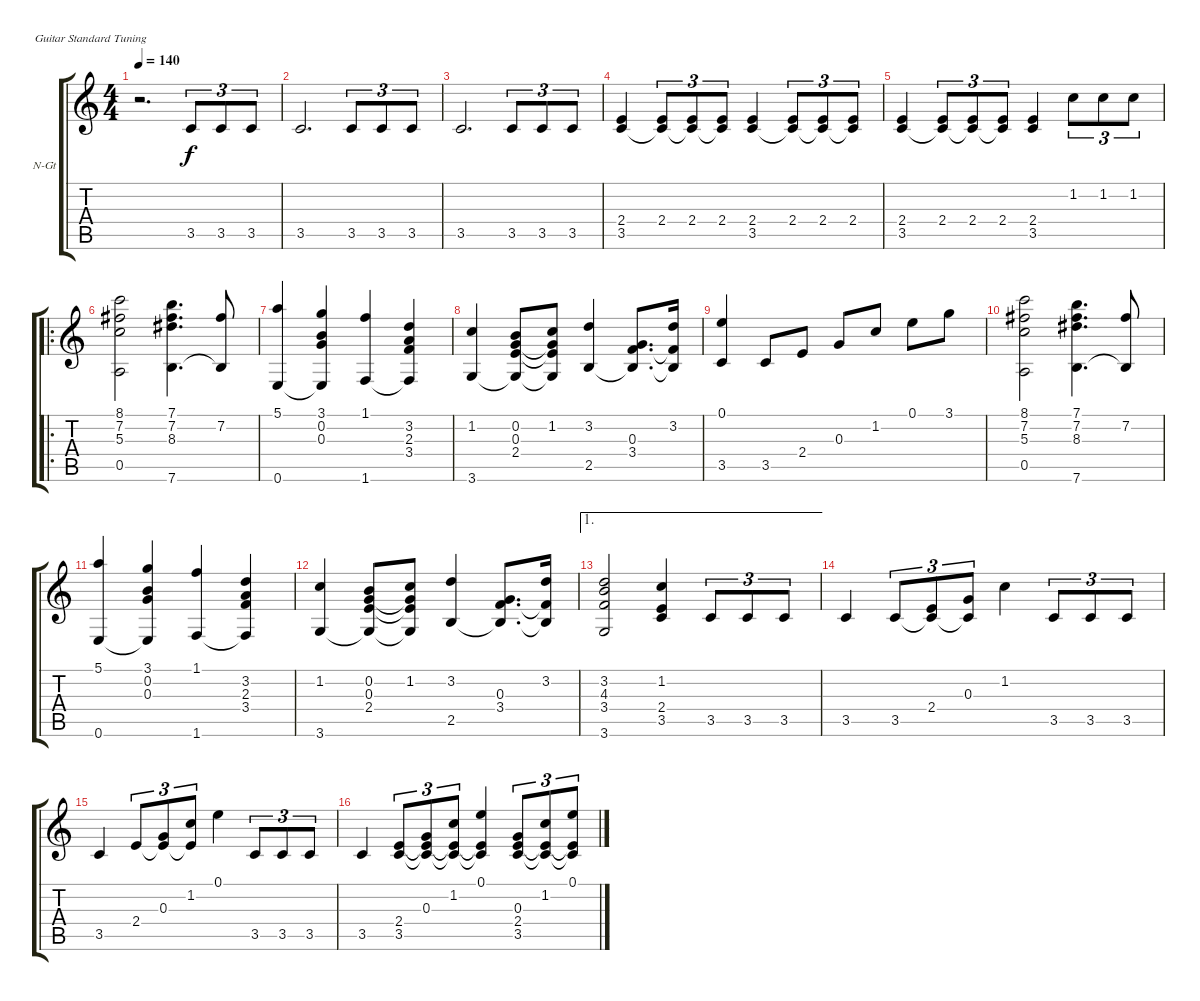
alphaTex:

\bracketExtendMode groupsimilarinstruments
\firstSystemTrackNameOrientation horizontal
\otherSystemsTrackNameOrientation horizontal
\track ("Trilha 1" "N-Gt") {instrument acousticguitarnylon}
\staff {score tabs}
\tuning (E4 B3 G3 D3 A2 E2)
\ts (4 4)
\tempo 140
\clef g2
\ks c
r.2{d dy f instrument acousticguitarnylon} 3.5.8{tu (3 2)} 3.5.8{tu (3 2)} 3.5.8{tu (3 2)} |
3.5.2{d} 3.5.8{tu (3 2)} 3.5.8{tu (3 2)} 3.5.8{tu (3 2)} |
3.5.2{d} 3.5.8{tu (3 2)} 3.5.8{tu (3 2)} 3.5.8{tu (3 2)} |
(2.4 3.5).4 (2.4 3.5{t}).8{tu (3 2)} (2.4 3.5{t}).8{tu (3 2)} (2.4 3.5{t}).8{tu (3 2)} (2.4 3.5).4 (2.4 3.5{t}).8{tu (3 2)} (2.4 3.5{t}).8{tu (3 2)} (2.4 3.5{t}).8{tu (3 2)} |
(2.4 3.5).4 (2.4 3.5{t}).8{tu (3 2)} (2.4 3.5{t}).8{tu (3 2)} (2.4 3.5{t}).8{tu (3 2)} (2.4 3.5).4 1.2.8{tu (3 2)} 1.2.8{tu (3 2)} 1.2.8{tu (3 2)} |
\ro
(8.1 7.2 5.3 0.5).2 (7.1 7.2 8.3 7.6).4{d} (7.2 7.6{t}).8 |
(5.1 0.6).4 (3.1 0.2 0.3 0.6{t}).4 (1.1 1.6).4 (3.2 2.3 3.4 1.6{t}).4 |
(1.2 3.6).4 (0.2 0.3 2.4 3.6{t}).8 (1.2 0.3{t} 2.4{t} 3.6{t}).8 (3.2 2.5).4 (0.3 3.4 2.5{t}).8{d} (3.2 3.4{t} 2.5{t}).16 |
(0.1 3.5).4 3.5.8 2.4.8 0.3.8 1.2.8 0.1.8 3.1.8 |
(8.1 7.2 5.3 0.5).2 (7.1 7.2 8.3 7.6).4{d} (7.2 7.6{t}).8 |
(5.1 0.6).4 (3.1 0.2 0.3 0.6{t}).4 (1.1 1.6).4 (3.2 2.3 3.4 1.6{t}).4 |
(1.2 3.6).4 (0.2 0.3 2.4 3.6{t}).8 (1.2 0.3{t} 2.4{t} 3.6{t}).8 (3.2 2.5).4 (0.3 3.4 2.5{t}).8{d} (3.2 3.4{t} 2.5{t}).16 |
\ae 1
(3.2 4.3 3.4 3.6).2 (1.2 2.4 3.5).4 3.5.8{tu (3 2)} 3.5.8{tu (3 2)} 3.5.8{tu (3 2)} |
3.5.4 3.5.8{tu (3 2)} (2.4 3.5{t}).8{tu (3 2)} (0.3 3.5{t}).8{tu (3 2)} 1.2.4 3.5.8{tu (3 2)} 3.5.8{tu (3 2)} 3.5.8{tu (3 2)} |
3.5.4 2.4.8{tu (3 2)} (0.3 2.4{t}).8{tu (3 2)} (1.2 2.4{t}).8{tu (3 2)} 0.1.4 3.5.8{tu (3 2)} 3.5.8{tu (3 2)} 3.5.8{tu (3 2)} |
3.5.4 (2.4 3.5).8{tu (3 2)} (0.3 2.4{t} 3.5{t}).8{tu (3 2)} (1.2 2.4{t} 3.5{t}).8{tu (3 2)} (0.1 2.4{t} 3.5{t}).4 (0.3 2.4 3.5).8{tu (3 2)} (1.2 2.4{t} 3.5{t}).8{tu (3 2)} (0.1 2.4{t} 3.5{t}).8{tu (3 2)}
